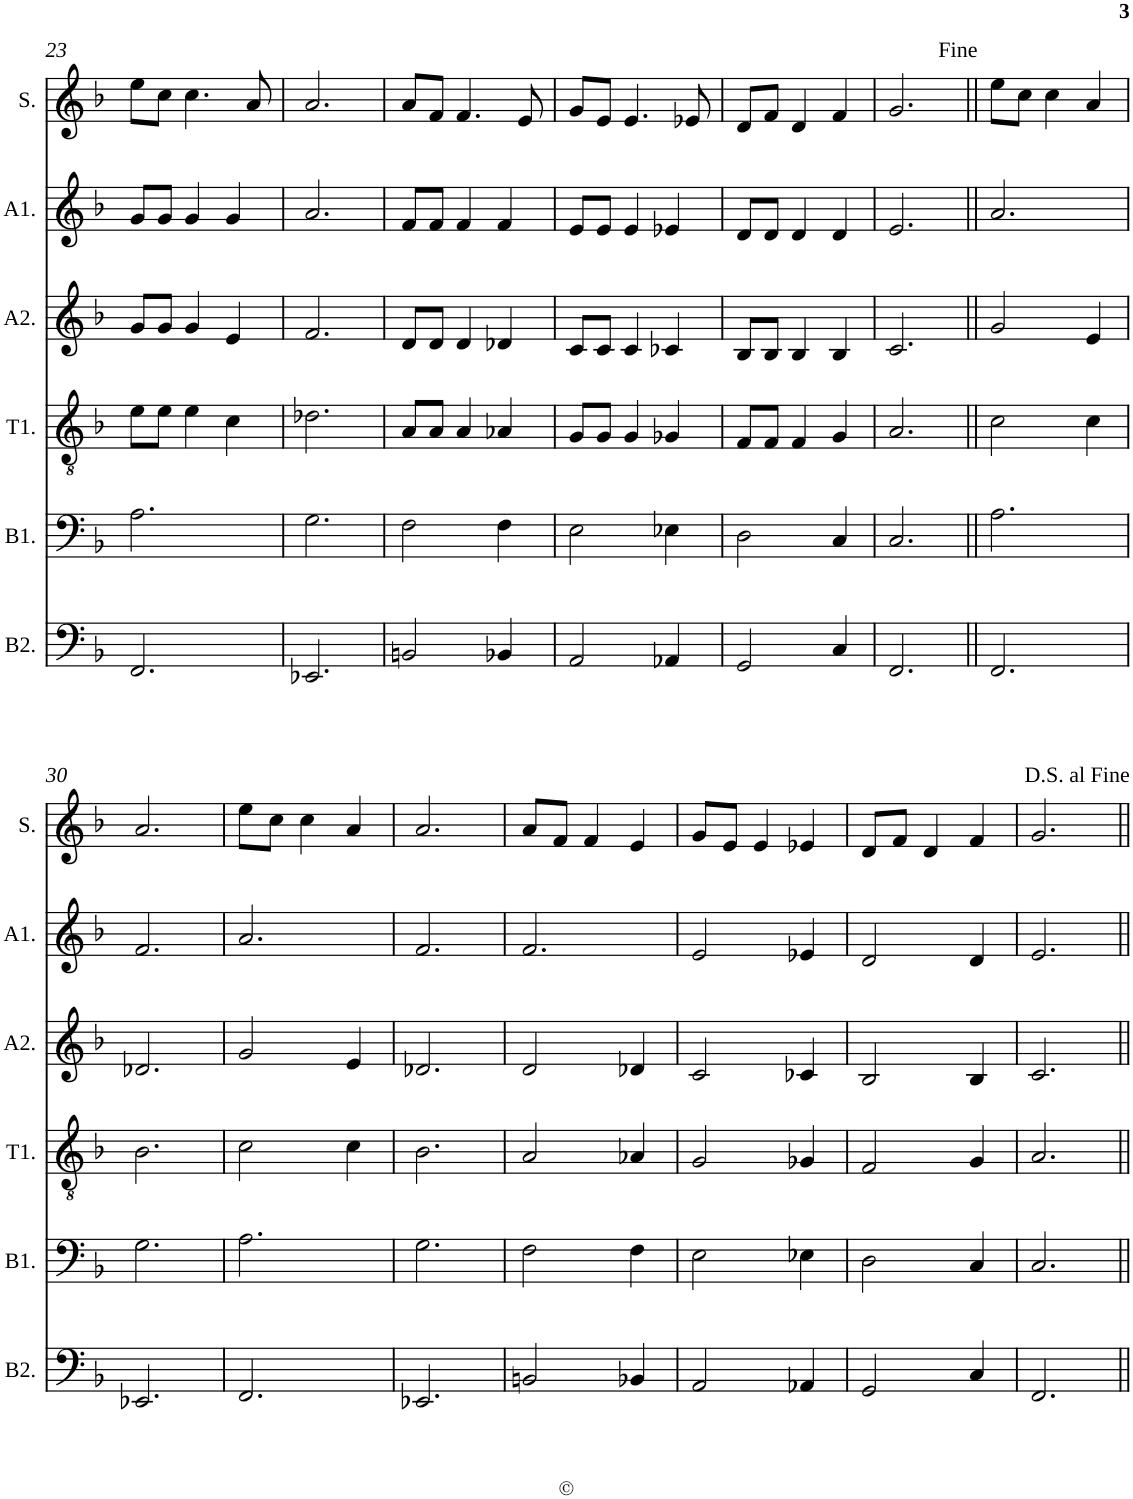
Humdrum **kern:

**kern	**kern	**kern	**kern	**kern	**kern
*part6	*part5	*part4	*part3	*part2	*part1
*staff6	*staff5	*staff4	*staff3	*staff2	*staff1
*I"Bass 2	*I"Bass 1	*I"Tenor 1	*I"Alto 2	*I"Alto 1	*I"Soprano
*I'B2.	*I'B1.	*I'T1.	*I'A2.	*I'A1.	*I'S.
!!LO:PB:g=z
*clefF4	*clefF4	*clefGv2	*clefG2	*clefG2	*clefG2
*k[b-]	*k[b-]	*k[b-]	*k[b-]	*k[b-]	*k[b-]
*F:	*F:	*F:	*F:	*F:	*F:
*M3/4	*M3/4	*M3/4	*M3/4	*M3/4	*M3/4
=23	=23	=23	=23	=23	=23
2.FF/	2.A\	8e\L	8g/L	8g/L	8ee\L
.	.	8e\J	8g/J	8g/J	8cc\J
.	.	4e\	4g/	4g/	4.cc\
.	.	4c\	4e/	4g/	.
.	.	.	.	.	8a/
=24	=24	=24	=24	=24	=24
2.EE-X/	2.G\	2.d-X\	2.f/	2.a/	2.a/
=25	=25	=25	=25	=25	=25
2BBn/	2F\	8A/L	8d/L	8f/L	8a/L
.	.	8A/J	8d/J	8f/J	8f/J
.	.	4A/	4d/	4f/	4.f/
4BB-X/	4F\	4A-X/	4d-X/	4f/	.
.	.	.	.	.	8e/
=26	=26	=26	=26	=26	=26
2AA/	2E\	8G/L	8c/L	8e/L	8g/L
.	.	8G/J	8c/J	8e/J	8e/J
.	.	4G/	4c/	4e/	4.e/
4AA-X/	4E-X\	4G-X/	4c-X/	4e-X/	.
.	.	.	.	.	8e-X/
=27	=27	=27	=27	=27	=27
2GG/	2D\	8F/L	8B-/L	8d/L	8d/L
.	.	8F/J	8B-/J	8d/J	8f/J
.	.	4F/	4B-/	4d/	4d/
4C/	4C/	4G/	4B-/	4d/	4f/
=28	=28	=28	=28	=28	=28
2.FF/	2.C/	2.A/	2.c/	2.e/	2.g/
=29||	=29||	=29||	=29||	=29||	=29||
2.FF/	2.A\	2c\	2g/	2.a/	8ee\L
.	.	.	.	.	8cc\J
.	.	.	.	.	4cc\
.	.	4c\	4e/	.	4a/
!!LO:LB:g=z
=30	=30	=30	=30	=30	=30
2.EE-X/	2.G\	2.B-\	2.d-X/	2.f/	2.a/
=31	=31	=31	=31	=31	=31
2.FF/	2.A\	2c\	2g/	2.a/	8ee\L
.	.	.	.	.	8cc\J
.	.	.	.	.	4cc\
.	.	4c\	4e/	.	4a/
=32	=32	=32	=32	=32	=32
2.EE-X/	2.G\	2.B-\	2.d-X/	2.f/	2.a/
=33	=33	=33	=33	=33	=33
2BBn/	2F\	2A/	2d/	2.f/	8a/L
.	.	.	.	.	8f/J
.	.	.	.	.	4f/
4BB-X/	4F\	4A-X/	4d-X/	.	4e/
=34	=34	=34	=34	=34	=34
2AA/	2E\	2G/	2c/	2e/	8g/L
.	.	.	.	.	8e/J
.	.	.	.	.	4e/
4AA-X/	4E-X\	4G-X/	4c-X/	4e-X/	4e-X/
=35	=35	=35	=35	=35	=35
2GG/	2D\	2F/	2B-/	2d/	8d/L
.	.	.	.	.	8f/J
.	.	.	.	.	4d/
4C/	4C/	4G/	4B-/	4d/	4f/
=36	=36	=36	=36	=36	=36
2.FF/	2.C/	2.A/	2.c/	2.e/	2.g/
=||	=||	=||	=||	=||	=||
*-	*-	*-	*-	*-	*-
